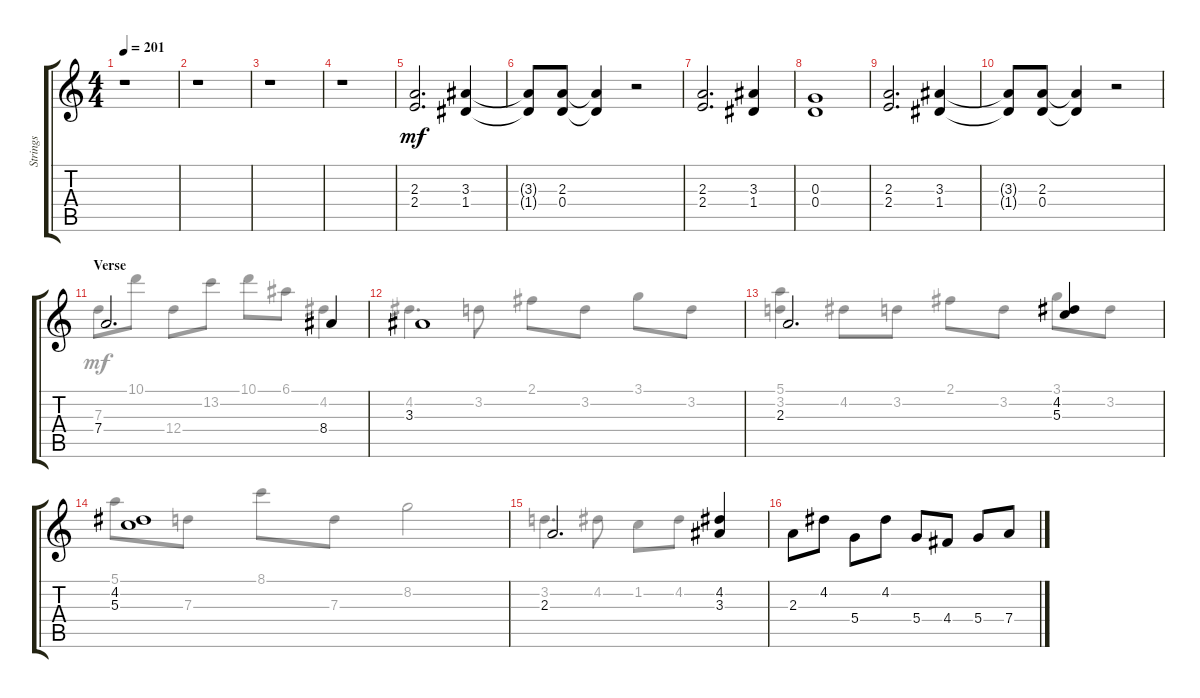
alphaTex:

\track ("Strings" "Strings") {instrument electricguitarclean}
\staff {score tabs}
\tuning (E4 B3 G3 D3 A2 E2) {hide}
\voice
\ts (4 4)
\tempo 201
\clef g2
\ks aminor
r.1{dy mf} |
r.1 |
r.1 |
r.1 |
(2.3 2.4).2{d} (3.3 1.4).4 |
(3.3{t} 1.4{t}).8 (2.3 0.4).8 (2.3{t} 0.4{t}).4 r.2 |
(2.3 2.4).2{d} (3.3 1.4).4 |
(0.3 0.4).1 |
(2.3 2.4).2{d} (3.3 1.4).4 |
(3.3{t} 1.4{t}).8 (2.3 0.4).8 (2.3{t} 0.4{t}).4 r.2 |
\section ("" "Verse")
7.4.2{d} 8.4.4 |
3.3.1 |
2.3.2{d} (4.2 5.3).4 |
(4.2 5.3).1 |
2.3.2{d} (4.2 3.3).4 |
2.3.8 4.2.8 5.4.8 4.2.8 5.4.8 4.4.8 5.4.8 7.4.8
\voice
\clef g2
\ottava regular
\simile none
\ks aminor
|
|
|
|
|
|
|
|
|
|
7.3.8 10.1.8 12.4.8 13.2.8 10.1.8 6.1.8 4.2.4 |
4.2.4{d} 3.2.8 2.1.8 3.2.8 3.1.8 3.2.8 |
(5.1 3.2).4 4.2.8 3.2.8 2.1.8 3.2.8 3.1.8 3.2.8 |
5.1.8 7.3.8 8.1.8 7.3.8 8.2.2 |
3.2.4{d} 4.2.8 1.2.8 4.2.8 |
